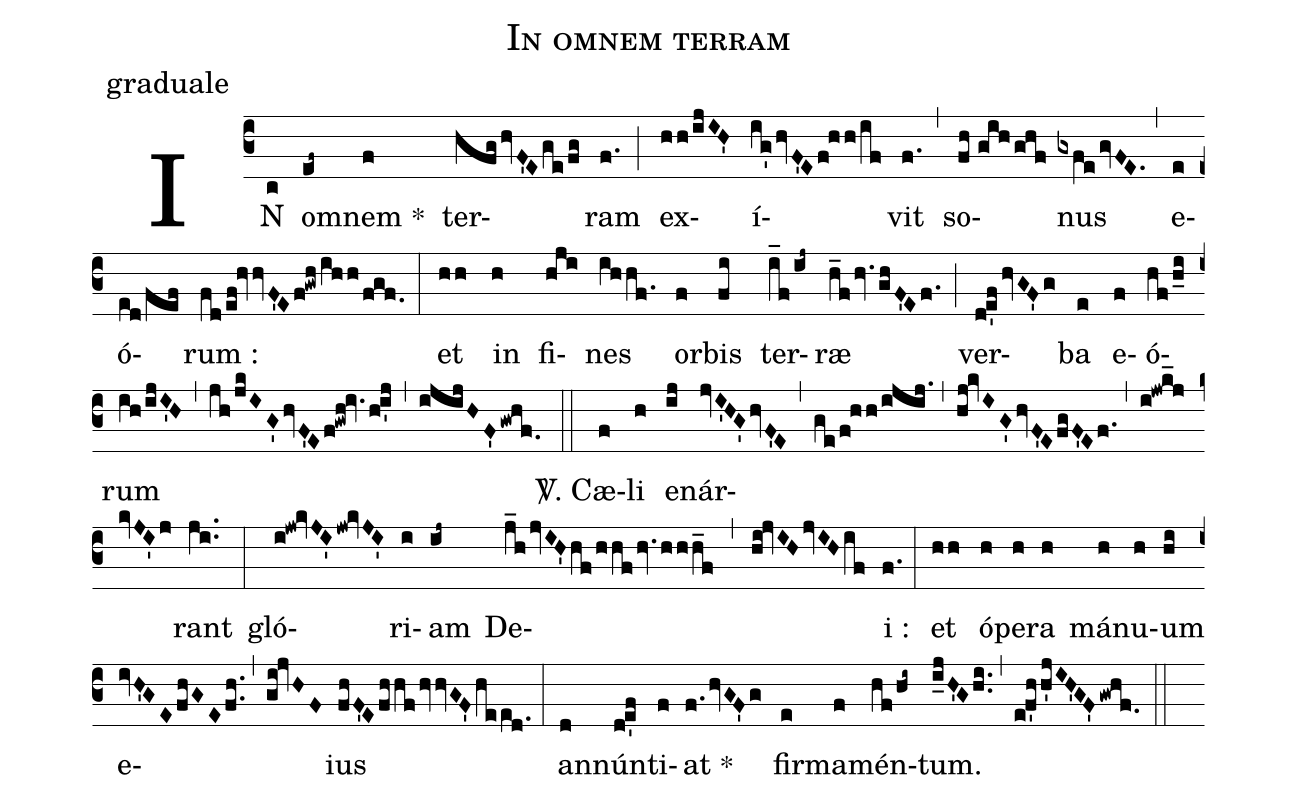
name:In omnem terram;
office-part:graduale;
%%
(c3) IN(c) o(ef~)mnem *(f) ter(hfghvF'Ege/fg)ram(f.) (;) ex(hh/ijIH')í(ig'hvF'Ef!hh/if)vit(f.) (,) so(fh//gih/ghf)nus(gxfegvFE.) (,) e(e)ó(ed/fef)rum :(fd/ef!hvvF'E/f!gwh/ihh/fgf.) (:)
et(hh) in(h) fi(hji)nes(ihhf.) o(f)rbis(fi) ter(i_f/ij~)ræ(h_fhv.ghF'Ef.) (;) ver(d!e'fhvGF'g)ba(e) e(f)ó(hf/h_i)rum(ih/ijI'H,jh/jkIG'hvF'E/f!gwh!iv.h!i'j,ijijHF'gwhf.) (::)

<sp>V/</sp>. Cæ(f)li(h) e(ij)nár(jvI'HG'hvF'E,ge/f!hh/ijij.,hj!kvIG'hvF'E/fgF'Ef.,i!jwk_jkvJI'j)rant(ji..) (:)
gló(i!jw!kvJI'jw!kvJI')ri(i)am(ij~) De(j_hjvIH'hf/hhfhv.hhh_f,hi!jvIHjvIHif)i :(f.) (:)
et(hh) ó(h)pe(h)ra(h) má(h)nu(h)um(hi) e(ivH'GEfhGEfh..,gi!jvHF)ius(fhF'EfhhfhvvGF'heed.) (:)
an(d)nún(d!e'f)ti(f)at *(f.hvGF'g) fir(e)ma(f)mén(hf/hi~)tum.(i_jH'Ghi..,e!f'hh'jIH'GF'gwhf.) (::)
